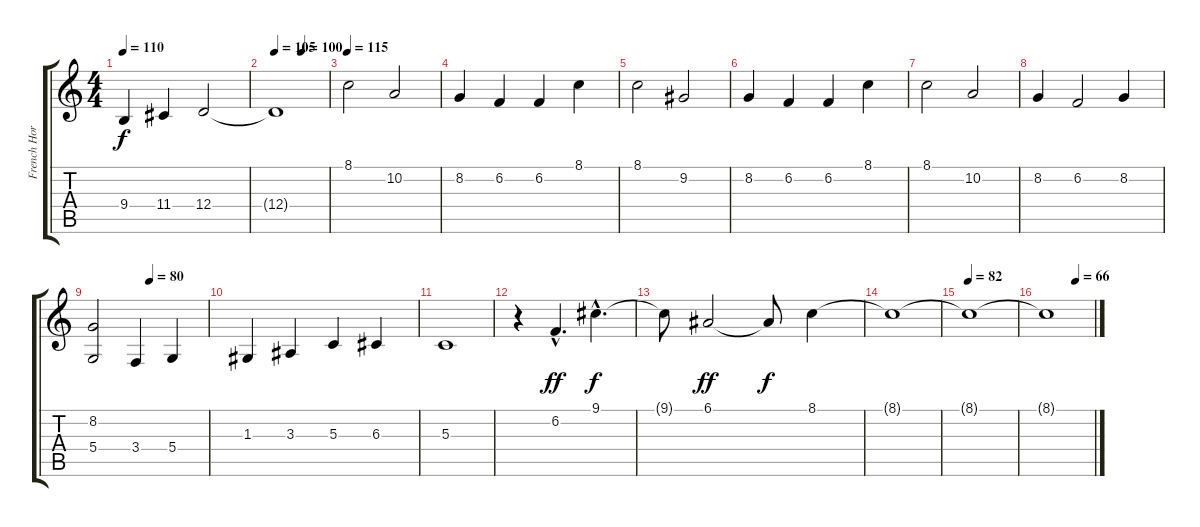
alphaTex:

\track ("French Horn" "French Hor") {instrument frenchhorn}
\staff {score tabs}
\tuning (E4 B3 G3 D3 A2 E2) {hide}
\ts (4 4)
\tempo 110
\clef g2
\ks c
9.4.4{dy f} 11.4.4 12.4.2 |
\tempo 105
\tempo (100 0.5)
12.4{t}.1 |
\tempo 115
8.1.2 10.2.2 |
8.2.4 6.2.4 6.2.4 8.1.4 |
8.1.2 9.2.2 |
8.2.4 6.2.4 6.2.4 8.1.4 |
8.1.2 10.2.2 |
8.2.4 6.2.2 8.2.4 |
\tempo (80 0.5)
(8.2 5.4).2 3.4.4 5.4.4 |
1.3.4 3.3.4 5.3.4 6.3.4 |
5.3.1 |
r.4{volume 14} 6.2{hac}.4{d dy ff} 9.1{hac}.4{d dy f} |
9.1{t}.8 6.1.2{dy ff} 6.1{t}.8{dy f} 8.1.4 |
8.1{t}.1 |
\tempo 82
8.1{t}.1 |
\tempo (66 0.625)
8.1{t}.1
